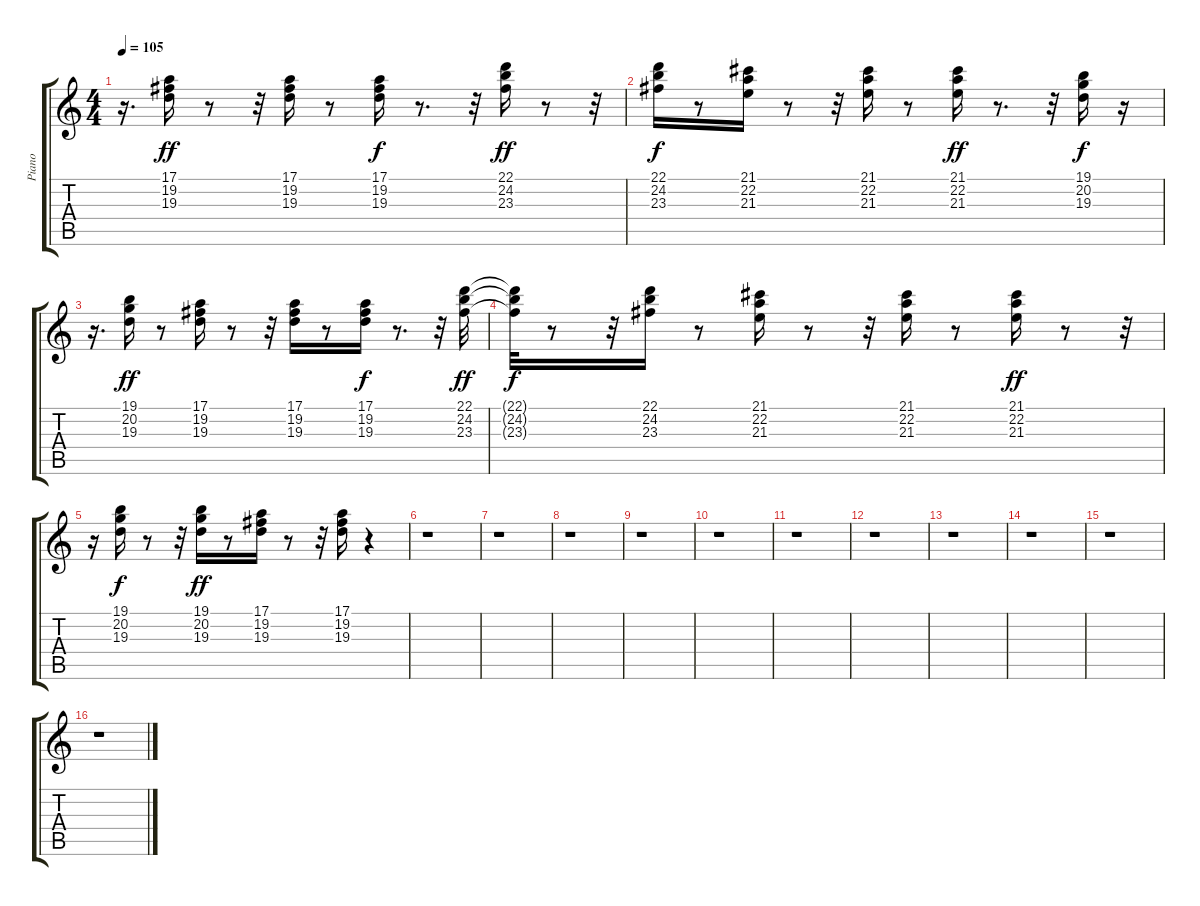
\track ("Piano" "Piano") {instrument electricpiano1}
\staff {score tabs}
\tuning (E4 B3 G3 D3 A2 E2) {hide}
\ts (4 4)
\tempo 105
\clef g2
\ks c
r.16{d dy ff} (17.1 19.2 19.3).16 r.8 r.32 (17.1 19.2 19.3).16 r.8 (17.1 19.2 19.3).16{dy f} r.8{d} r.32 (22.1 24.2 23.3).16{dy ff} r.8 r.32 |
(22.1 24.2 23.3).16{dy f} r.8 (21.1 22.2 21.3).16 r.8 r.32 (21.1 22.2 21.3).16 r.8 (21.1 22.2 21.3).16{dy ff} r.8{d} r.32 (19.1 20.2 19.3).16{dy f} r.16 |
r.16{d} (19.1 20.2 19.3).16{dy ff} r.8 (17.1 19.2 19.3).16 r.8 r.32 (17.1 19.2 19.3).16 r.8 (17.1 19.2 19.3).16{dy f} r.8{d} r.32 (22.1 24.2 23.3).32{dy ff} |
(22.1{t} 24.2{t} 23.3{t}).32{dy f} r.8 r.32 (22.1 24.2 23.3).16 r.8 (21.1 22.2 21.3).16 r.8 r.32 (21.1 22.2 21.3).16 r.8 (21.1 22.2 21.3).16{dy ff} r.8 r.32 |
r.16 (19.1 20.2 19.3).16{dy f} r.8 r.32 (19.1 20.2 19.3).16{dy ff} r.8 (17.1 19.2 19.3).16 r.8 r.32 (17.1 19.2 19.3).16 r.4 |
r.1 |
r.1 |
r.1 |
r.1 |
r.1 |
r.1 |
r.1 |
r.1 |
r.1 |
r.1 |
r.1
